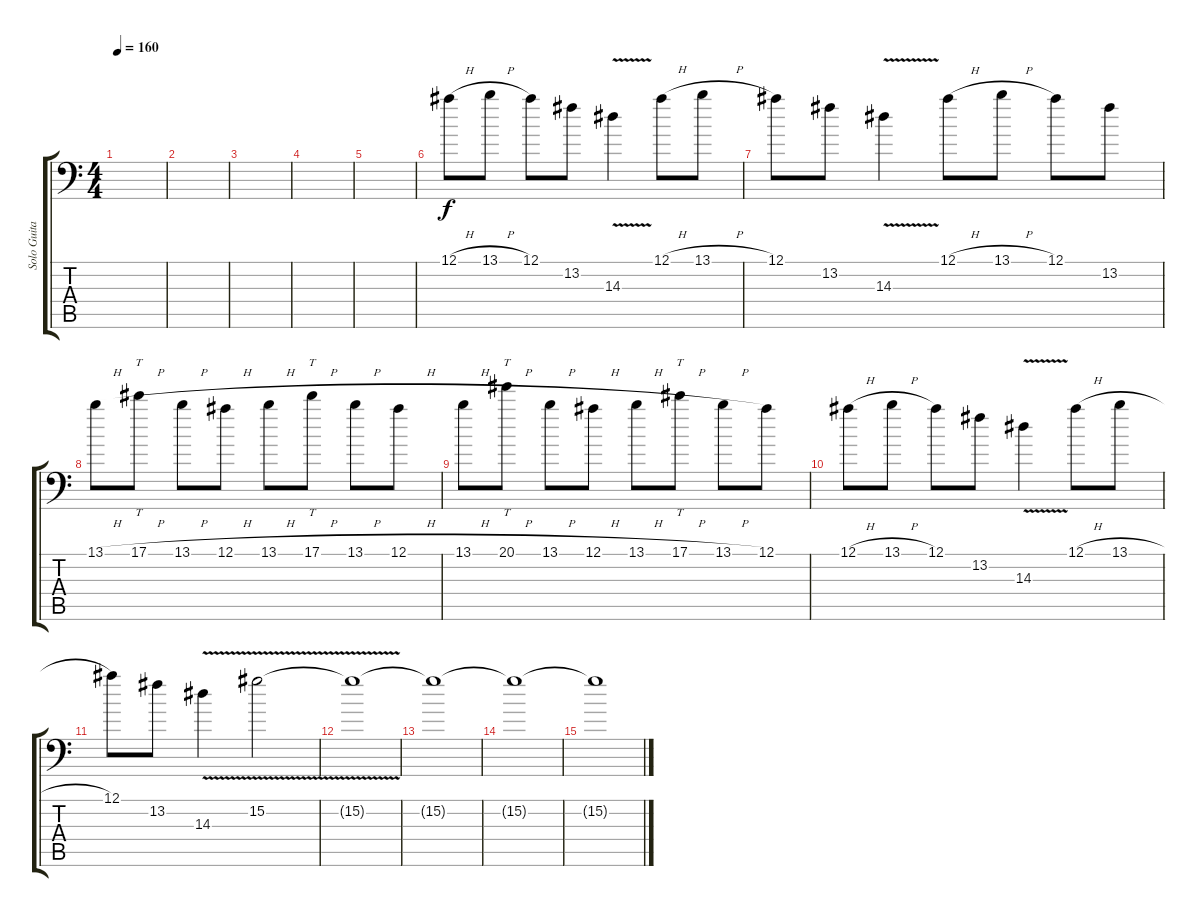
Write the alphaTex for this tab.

\track ("Solo Guitar" "Solo Guita") {instrument distortionguitar}
\staff {score tabs}
\tuning (Bb3 F3 Db3 Ab2 Eb2 Ab1) {hide}
\ts (4 4)
\tempo 160
\clef f4
\ks c
|
|
|
|
|
12.1{h}.8 13.1{h}.8 12.1.8 13.2.8 14.3{v}.4 12.1{h}.8 13.1{h}.8 |
12.1.8 13.2.8 14.3{v}.4 12.1{h}.8 13.1{h}.8 12.1.8 13.2.8 |
13.1{h}.8 17.1{h}.8{tt} 13.1{h}.8 12.1{h}.8 13.1{h}.8 17.1{h}.8{tt} 13.1{h}.8 12.1{h}.8 |
13.1{h}.8 20.1{h}.8{tt} 13.1{h}.8 12.1{h}.8 13.1{h}.8 17.1{h}.8{tt} 13.1{h}.8 12.1.8 |
12.1{h}.8 13.1{h}.8 12.1.8 13.2.8 14.3{v}.4 12.1{h}.8 13.1{h}.8 |
12.1.8 13.2.8 14.3{v}.4 15.2{v}.2{volume 0} |
15.2{t}.1 |
15.2{t}.1 |
15.2{t}.1 |
15.2{t}.1
